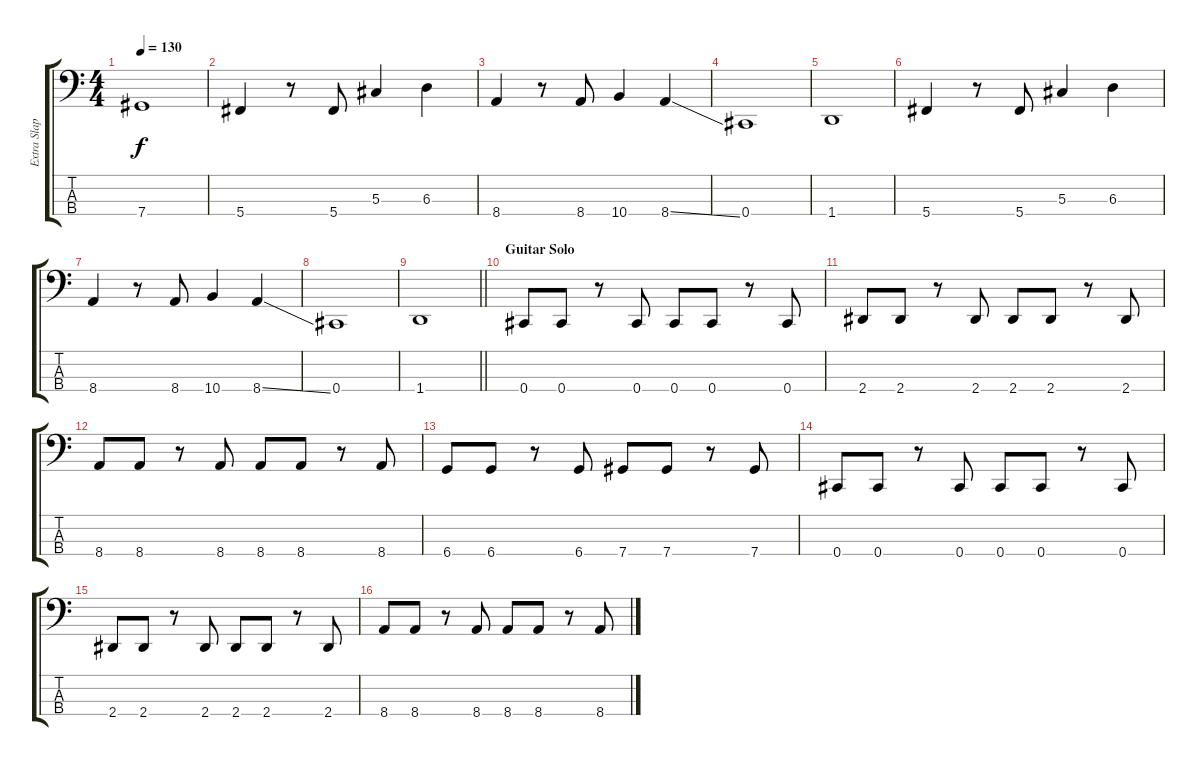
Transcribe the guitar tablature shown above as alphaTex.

\track ("Extra SlapBass" "Extra Slap") {instrument slapbass2}
\staff {score tabs}
\tuning (Gb2 Db2 Ab1 Db1) {hide}
\ts (4 4)
\tempo 130
\clef f4
\ks c
7.4.1{dy f} |
5.4.4 r.8 5.4.8 5.3.4 6.3.4 |
8.4.4 r.8 8.4.8 10.4.4 8.4{ss}.4 |
0.4.1 |
1.4.1 |
5.4.4 r.8 5.4.8 5.3.4 6.3.4 |
8.4.4 r.8 8.4.8 10.4.4 8.4{ss}.4 |
0.4.1 |
\barLineRight lightlight
1.4.1 |
\section ("" "Guitar Solo")
0.4.8 0.4.8 r.8 0.4.8 0.4.8 0.4.8 r.8 0.4.8 |
2.4.8 2.4.8 r.8 2.4.8 2.4.8 2.4.8 r.8 2.4.8 |
8.4.8 8.4.8 r.8 8.4.8 8.4.8 8.4.8 r.8 8.4.8 |
6.4.8 6.4.8 r.8 6.4.8 7.4.8 7.4.8 r.8 7.4.8 |
0.4.8 0.4.8 r.8 0.4.8 0.4.8 0.4.8 r.8 0.4.8 |
2.4.8 2.4.8 r.8 2.4.8 2.4.8 2.4.8 r.8 2.4.8 |
8.4.8 8.4.8 r.8 8.4.8 8.4.8 8.4.8 r.8 8.4.8
